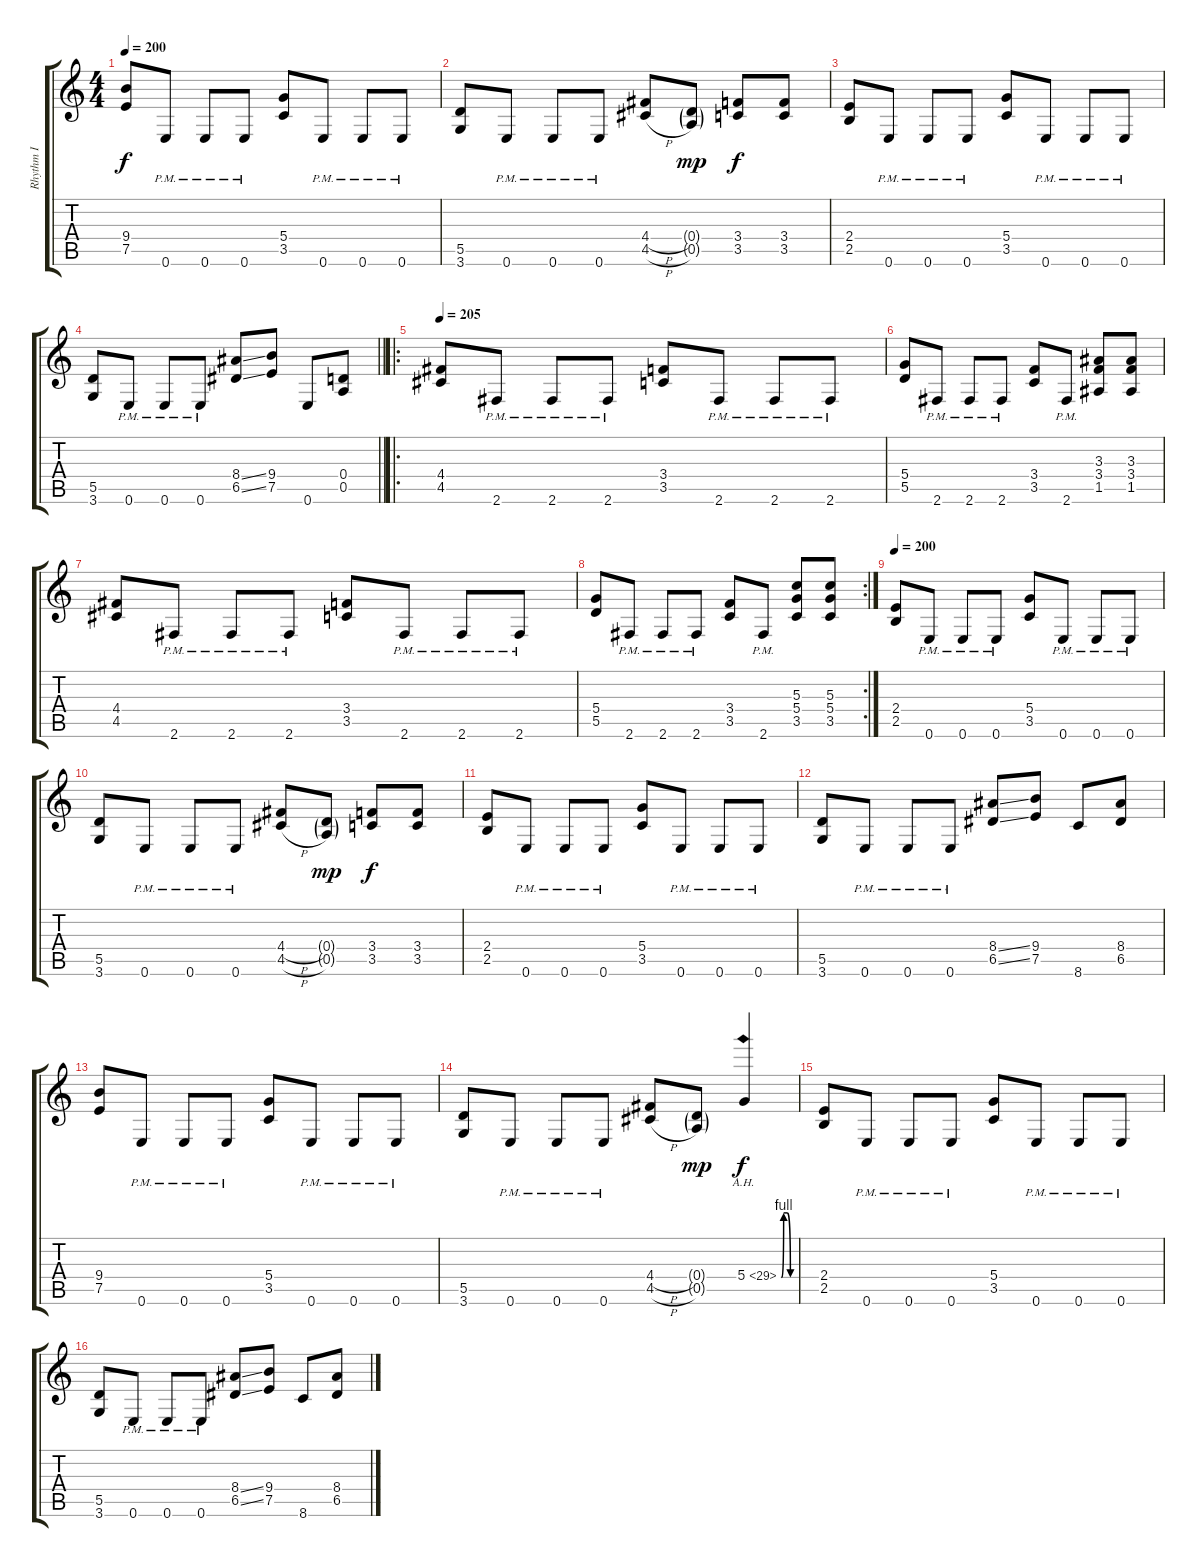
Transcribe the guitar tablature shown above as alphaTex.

\track ("Rhythm I" "Rhythm I") {instrument distortionguitar}
\staff {score tabs}
\tuning (E4 B3 G3 D3 A2 E2) {hide}
\ts (4 4)
\tempo 200
\clef g2
\ks c
(9.4 7.5).8{dy f} 0.6{pm}.8 0.6{pm}.8 0.6{pm}.8 (5.4 3.5).8 0.6{pm}.8 0.6{pm}.8 0.6{pm}.8 |
(5.5 3.6).8 0.6{pm}.8 0.6{pm}.8 0.6{pm}.8 (4.4{h} 4.5{h}).8 (0.4{g} 0.5{g}).8{dy mp} (3.4 3.5).8{dy f} (3.4 3.5).8 |
(2.4 2.5).8 0.6{pm}.8 0.6{pm}.8 0.6{pm}.8 (5.4 3.5).8 0.6{pm}.8 0.6{pm}.8 0.6{pm}.8 |
\barLineRight lightlight
(5.5 3.6).8 0.6{pm}.8 0.6{pm}.8 0.6{pm}.8 (8.4{ss} 6.5{ss}).8 (9.4 7.5).8 0.6.8 (0.4 0.5).8 |
\ro
\tempo 205
(4.4 4.5).8 2.6{pm}.8 2.6{pm}.8 2.6{pm}.8 (3.4 3.5).8 2.6{pm}.8 2.6{pm}.8 2.6{pm}.8 |
(5.4 5.5).8 2.6{pm}.8 2.6{pm}.8 2.6{pm}.8 (3.4 3.5).8 2.6{pm}.8 (3.3 3.4 1.5).8 (3.3 3.4 1.5).8 |
(4.4 4.5).8 2.6{pm}.8 2.6{pm}.8 2.6{pm}.8 (3.4 3.5).8 2.6{pm}.8 2.6{pm}.8 2.6{pm}.8 |
\rc 2
(5.4 5.5).8 2.6{pm}.8 2.6{pm}.8 2.6{pm}.8 (3.4 3.5).8 2.6{pm}.8 (5.3 5.4 3.5).8 (5.3 5.4 3.5).8 |
\tempo 200
(2.4 2.5).8 0.6{pm}.8 0.6{pm}.8 0.6{pm}.8 (5.4 3.5).8 0.6{pm}.8 0.6{pm}.8 0.6{pm}.8 |
(5.5 3.6).8 0.6{pm}.8 0.6{pm}.8 0.6{pm}.8 (4.4{h} 4.5{h}).8 (0.4{g} 0.5{g}).8{dy mp} (3.4 3.5).8{dy f} (3.4 3.5).8 |
(2.4 2.5).8 0.6{pm}.8 0.6{pm}.8 0.6{pm}.8 (5.4 3.5).8 0.6{pm}.8 0.6{pm}.8 0.6{pm}.8 |
(5.5 3.6).8 0.6{pm}.8 0.6{pm}.8 0.6{pm}.8 (8.4{ss} 6.5{ss}).8 (9.4 7.5).8 8.6.8 (8.4 6.5).8 |
(9.4 7.5).8 0.6{pm}.8 0.6{pm}.8 0.6{pm}.8 (5.4 3.5).8 0.6{pm}.8 0.6{pm}.8 0.6{pm}.8 |
(5.5 3.6).8 0.6{pm}.8 0.6{pm}.8 0.6{pm}.8 (4.4{h} 4.5{h}).8 (0.4{g} 0.5{g}).8{dy mp} 5.4{be (custom 0 0 10 4 25 4 40 0 60 0) ah 24}.4{dy f} |
(2.4 2.5).8 0.6{pm}.8 0.6{pm}.8 0.6{pm}.8 (5.4 3.5).8 0.6{pm}.8 0.6{pm}.8 0.6{pm}.8 |
(5.5 3.6).8 0.6{pm}.8 0.6{pm}.8 0.6{pm}.8 (8.4{ss} 6.5{ss}).8 (9.4 7.5).8 8.6.8 (8.4 6.5).8
